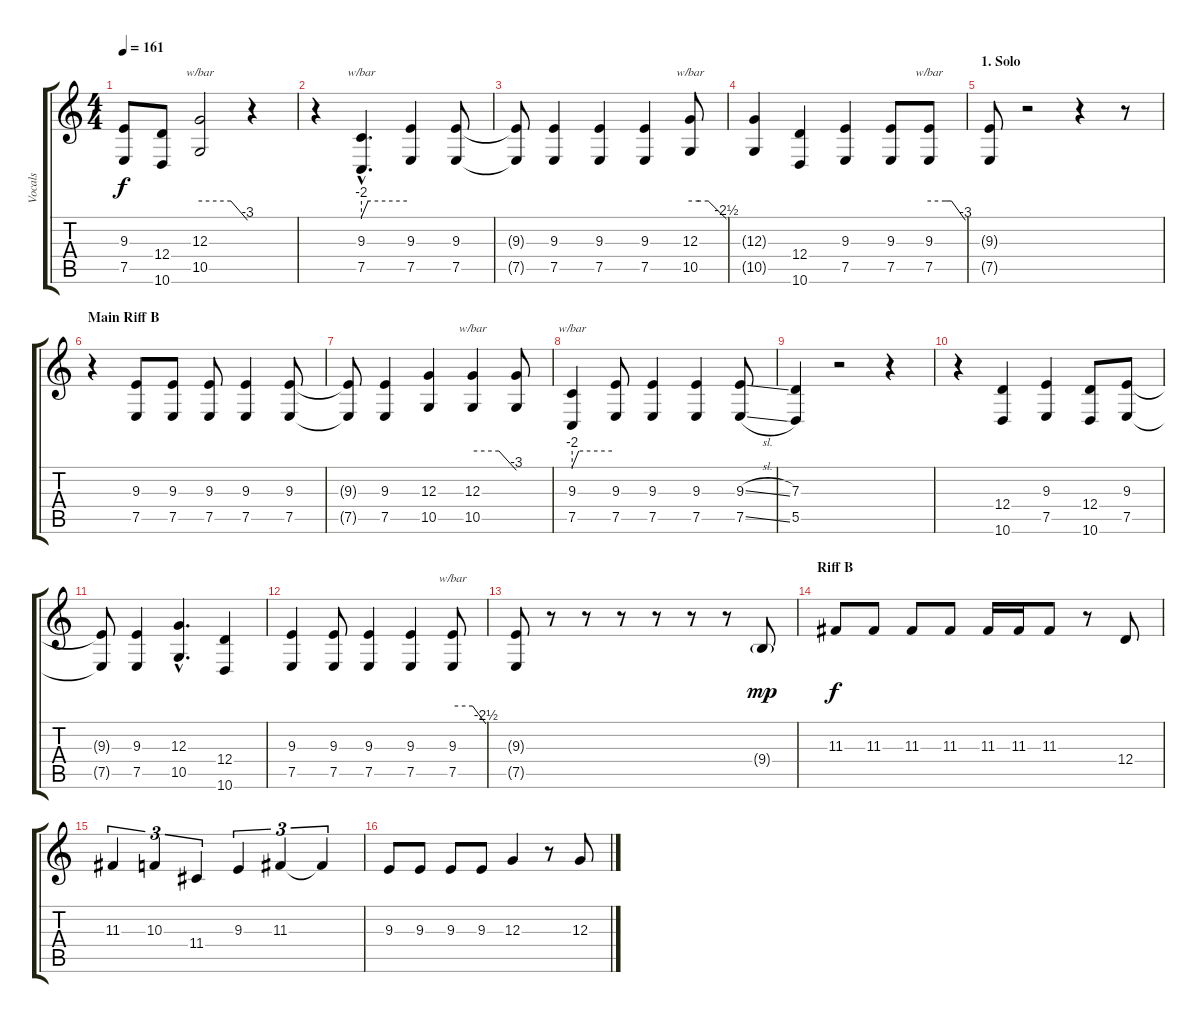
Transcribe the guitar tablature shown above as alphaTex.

\track ("Vocals" "Vocals") {instrument viola}
\staff {score tabs}
\tuning (E4 B3 G3 D3 A2 E2) {hide}
\ts (4 4)
\tempo 161
\clef g2
\ks c
(9.3{t} 7.5{t}).8{dy f} (12.4 10.6).8 (12.3 10.5).2{tbe (custom default 0 0 39 0 60 -12)} r.4 |
r.4 (9.3{hac} 7.5{hac}).4{d tbe (custom default 0 -8 9 0 60 0)} (9.3 7.5).4 (9.3 7.5).8 |
(9.3{t} 7.5{t}).8 (9.3 7.5).4 (9.3 7.5).4 (9.3 7.5).4 (12.3 10.5).8{tbe (custom default 0 0 15 0 30 0 60 -10)} |
(12.3{t} 10.5{t}).4 (12.4 10.6).4 (9.3 7.5).4 (9.3 7.5).8 (9.3 7.5).8{tbe (custom default 0 0 27 0 37 0 60 -12)} |
\section ("" "1. Solo")
(9.3{t} 7.5{t}).8 r.2 r.4 r.8 |
\section ("" "Main Riff B")
r.4 (9.3 7.5).8 (9.3 7.5).8 (9.3 7.5).8 (9.3 7.5).4 (9.3 7.5).8 |
(9.3{t} 7.5{t}).8 (9.3 7.5).4 (12.3 10.5).4 (12.3 10.5).4{tbe (custom default 0 0 36 0 60 -12)} (12.3{t} 10.5{t}).8 |
(9.3 7.5).4{tbe (custom default 0 -8 10 0 60 0)} (9.3 7.5).8 (9.3 7.5).4 (9.3 7.5).4 (9.3{sl} 7.5{sl}).8 |
(7.3 5.5).4 r.2 r.4 |
r.4 (12.4 10.6).4 (9.3 7.5).4 (12.4 10.6).8 (9.3 7.5).8 |
(9.3{t} 7.5{t}).8 (9.3 7.5).4 (12.3{hac} 10.5{hac}).4{d} (12.4 10.6).4 |
(9.3 7.5).4 (9.3 7.5).8 (9.3 7.5).4 (9.3 7.5).4 (9.3 7.5).8{tbe (custom default 0 0 36 0 60 -10)} |
(9.3{t} 7.5{t}).8 r.8 r.8 r.8 r.8 r.8 r.8 9.4{g}.8{dy mp} |
\section ("" "Riff B")
11.3.8{dy f} 11.3.8 11.3.8 11.3.8 11.3.16 11.3.16 11.3.8 r.8 12.4.8 |
11.3.4{tu (3 2)} 10.3.4{tu (3 2)} 11.4.4{tu (3 2)} 9.3.4{tu (3 2)} 11.3.4{tu (3 2)} 11.3{t}.4{tu (3 2)} |
9.3.8 9.3.8 9.3.8 9.3.8 12.3.4 r.8 12.3.8
